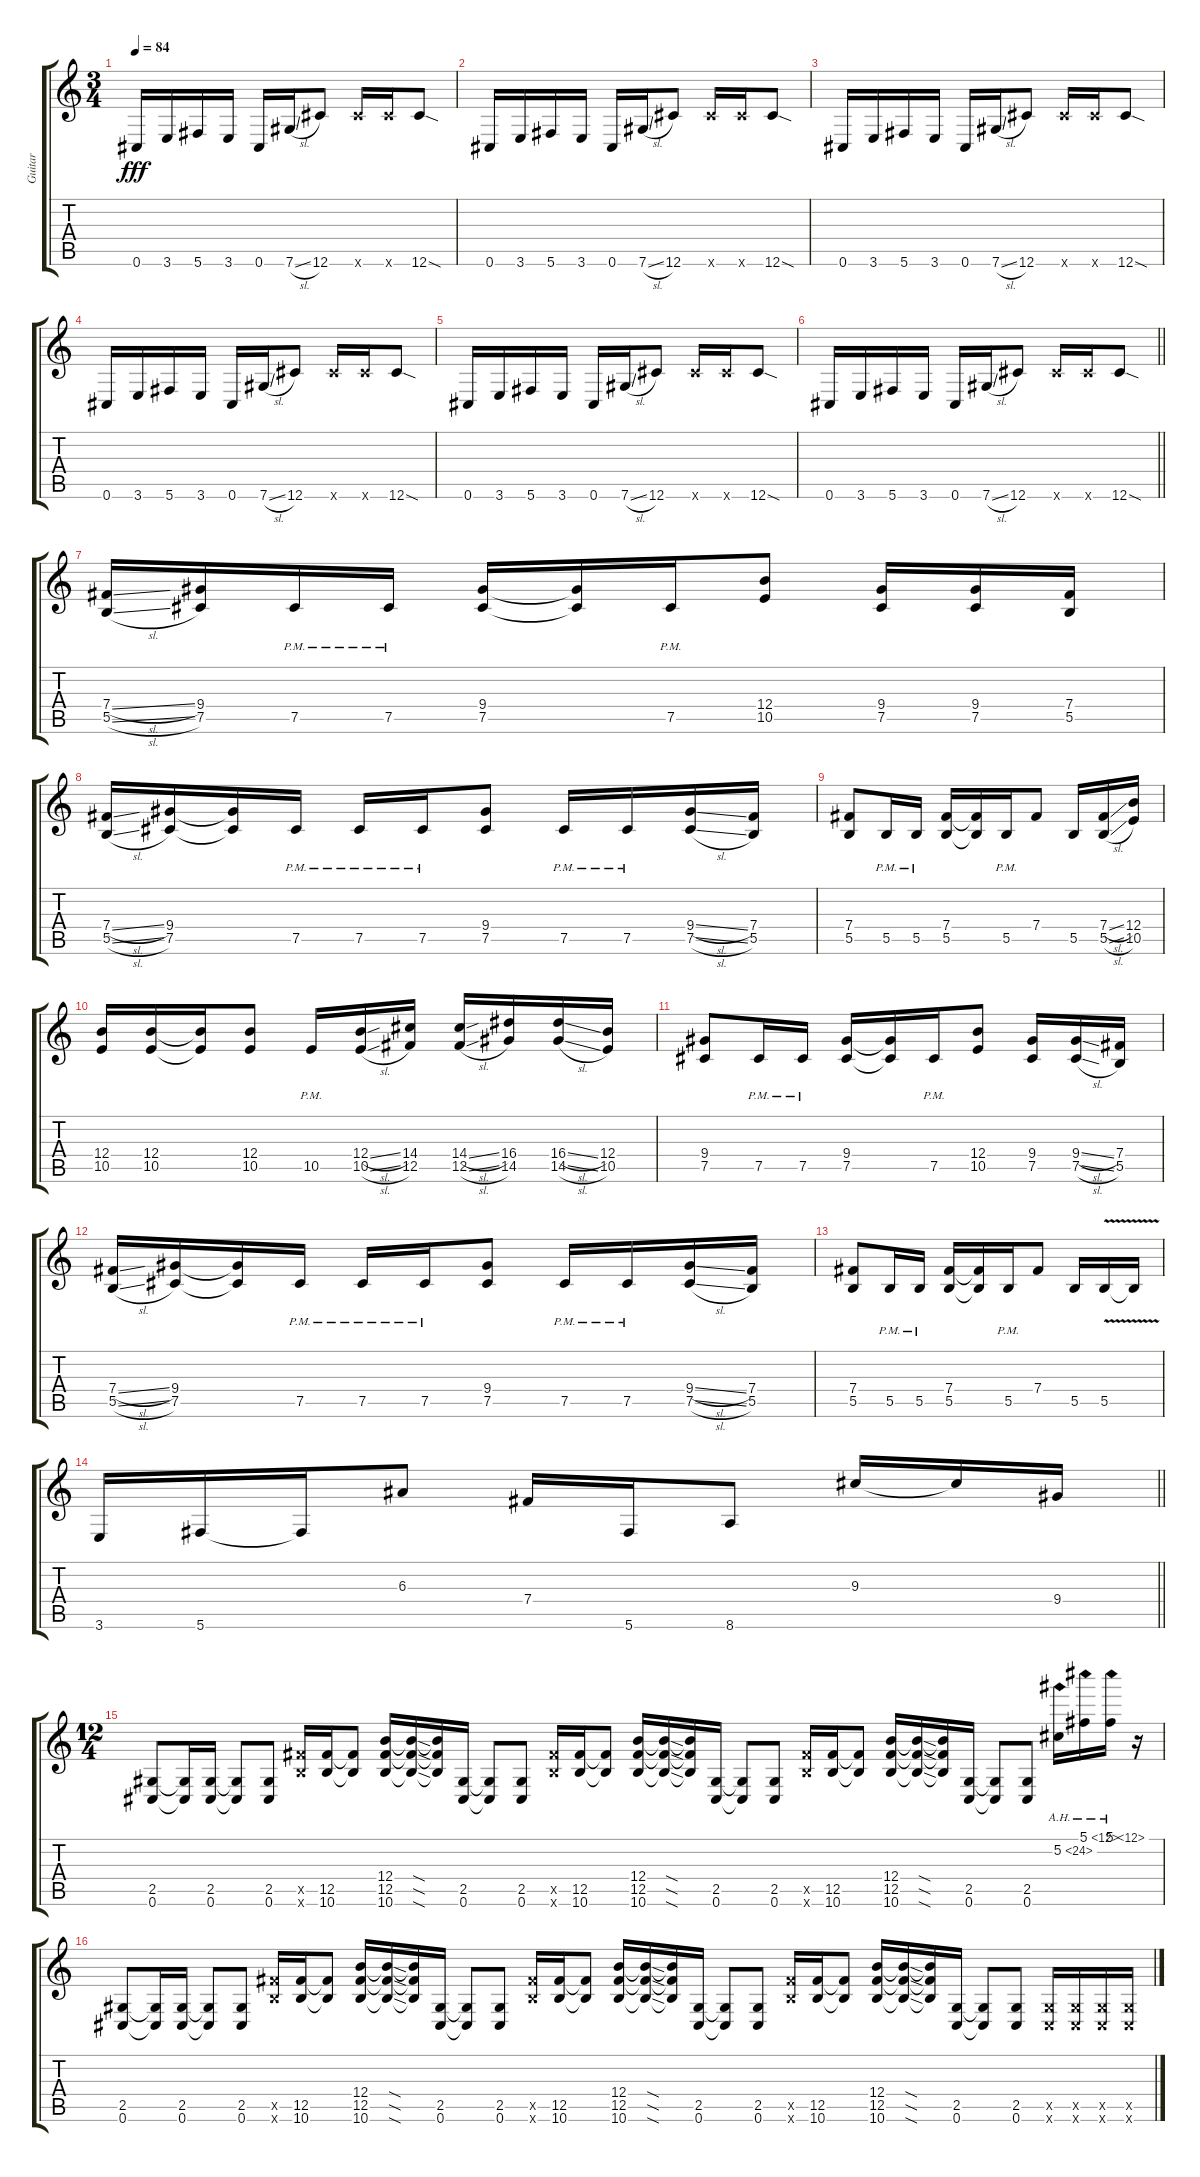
\track ("Guitar" "Guitar") {instrument electricguitarclean}
\staff {score tabs}
\tuning (Db4 Ab3 E3 B2 Gb2 Db2) {hide}
\ts (3 4)
\tempo 84
\clef g2
\ks c
0.6.16{dy fff} 3.6.16 5.6.16 3.6.16 0.6.16 7.6{sl}.16 12.6.8 12.6{x}.16 12.6{x}.16 12.6{sod}.8 |
0.6.16 3.6.16 5.6.16 3.6.16 0.6.16 7.6{sl}.16 12.6.8 12.6{x}.16 12.6{x}.16 12.6{sod}.8 |
0.6.16 3.6.16 5.6.16 3.6.16 0.6.16 7.6{sl}.16 12.6.8 12.6{x}.16 12.6{x}.16 12.6{sod}.8 |
0.6.16 3.6.16 5.6.16 3.6.16 0.6.16 7.6{sl}.16 12.6.8 12.6{x}.16 12.6{x}.16 12.6{sod}.8 |
0.6.16 3.6.16 5.6.16 3.6.16 0.6.16 7.6{sl}.16 12.6.8 12.6{x}.16 12.6{x}.16 12.6{sod}.8 |
\barLineRight lightlight
0.6.16 3.6.16 5.6.16 3.6.16 0.6.16 7.6{sl}.16 12.6.8 12.6{x}.16 12.6{x}.16 12.6{sod}.8 |
\section ("" "")
(7.4{sl} 5.5{sl}).16 (9.4 7.5).16 7.5{pm}.16 7.5{pm}.16 (9.4 7.5).16 (9.4{t} 7.5{t}).16 7.5{pm}.16 (12.4 10.5).8 (9.4 7.5).16 (9.4 7.5).16 (7.4 5.5).16 |
(7.4{sl} 5.5{sl}).16 (9.4 7.5).16 (9.4{t} 7.5{t}).16 7.5{pm}.16 7.5{pm}.16 7.5{pm}.16 (9.4 7.5).8 7.5{pm}.16 7.5{pm}.16 (9.4{sl} 7.5{sl}).16 (7.4 5.5).16 |
(7.4 5.5).8 5.5{pm}.16 5.5{pm}.16 (7.4 5.5).16 (7.4{t} 5.5{t}).16 5.5{pm}.16 7.4.8 5.5.16 (7.4{sl} 5.5{sl}).16 (12.4 10.5).16 |
(12.4 10.5).16 (12.4 10.5).16 (12.4{t} 10.5{t}).16 (12.4 10.5).8 10.5{pm}.16 (12.4{sl} 10.5{sl}).16 (14.4 12.5).16 (14.4{sl} 12.5{sl}).16 (16.4 14.5).16 (16.4{sl} 14.5{sl}).16 (12.4 10.5).16 |
(9.4 7.5).8 7.5{pm}.16 7.5{pm}.16 (9.4 7.5).16 (9.4{t} 7.5{t}).16 7.5{pm}.16 (12.4 10.5).8 (9.4 7.5).16 (9.4{sl} 7.5{sl}).16 (7.4 5.5).16 |
(7.4{sl} 5.5{sl}).16 (9.4 7.5).16 (9.4{t} 7.5{t}).16 7.5{pm}.16 7.5{pm}.16 7.5{pm}.16 (9.4 7.5).8 7.5{pm}.16 7.5{pm}.16 (9.4{sl} 7.5{sl}).16 (7.4 5.5).16 |
(7.4 5.5).8 5.5{pm}.16 5.5{pm}.16 (7.4 5.5).16 (7.4{t} 5.5{t}).16 5.5{pm}.16 7.4.8 5.5.16 5.5{v}.16 5.5{t}.16 |
\barLineRight lightlight
3.6.16 5.6.16 5.6{t}.16 6.3.8 7.4.16 5.6.16 8.6.8 9.3.16 9.3{t}.16 9.4.16 |
\ts (12 4)
\section ("" "")
(2.5 0.6).8 (2.5{t} 0.6{t}).16 (2.5 0.6).16 (2.5{t} 0.6{t}).8 (2.5 0.6).8 (12.5{x} 10.6{x}).16 (12.5 10.6).16 (12.5{t} 10.6{t}).8 (12.4 12.5 10.6).16 (12.4{sod t} 12.5{sod t} 10.6{sod t}).16 (12.4{t} 12.5{t} 10.6{t}).16 (2.5 0.6).16 (2.5{t} 0.6{t}).8 (2.5 0.6).8 (12.5{x} 10.6{x}).16 (12.5 10.6).16 (12.5{t} 10.6{t}).8 (12.4 12.5 10.6).16 (12.4{sod t} 12.5{sod t} 10.6{sod t}).16 (12.4{t} 12.5{t} 10.6{t}).16 (2.5 0.6).16 (2.5{t} 0.6{t}).8 (2.5 0.6).8 (12.5{x} 10.6{x}).16 (12.5 10.6).16 (12.5{t} 10.6{t}).8 (12.4 12.5 10.6).16 (12.4{sod t} 12.5{sod t} 10.6{sod t}).16 (12.4{t} 12.5{t} 10.6{t}).16 (2.5 0.6).16 (2.5{t} 0.6{t}).8 (2.5 0.6).8 5.2{ah 19}.16 5.1{ah 7}.16 5.1{ah 7}.16 r.16 |
(2.5 0.6).8 (2.5{t} 0.6{t}).16 (2.5 0.6).16 (2.5{t} 0.6{t}).8 (2.5 0.6).8 (12.5{x} 10.6{x}).16 (12.5 10.6).16 (12.5{t} 10.6{t}).8 (12.4 12.5 10.6).16 (12.4{sod t} 12.5{sod t} 10.6{sod t}).16 (12.4{t} 12.5{t} 10.6{t}).16 (2.5 0.6).16 (2.5{t} 0.6{t}).8 (2.5 0.6).8 (12.5{x} 10.6{x}).16 (12.5 10.6).16 (12.5{t} 10.6{t}).8 (12.4 12.5 10.6).16 (12.4{sod t} 12.5{sod t} 10.6{sod t}).16 (12.4{t} 12.5{t} 10.6{t}).16 (2.5 0.6).16 (2.5{t} 0.6{t}).8 (2.5 0.6).8 (12.5{x} 10.6{x}).16 (12.5 10.6).16 (12.5{t} 10.6{t}).8 (12.4 12.5 10.6).16 (12.4{sod t} 12.5{sod t} 10.6{sod t}).16 (12.4{t} 12.5{t} 10.6{t}).16 (2.5 0.6).16 (2.5{t} 0.6{t}).8 (2.5 0.6).8 (2.5{x} 0.6{x}).16 (2.5{x} 0.6{x}).16 (2.5{x} 0.6{x}).16 (2.5{x} 0.6{x}).16
